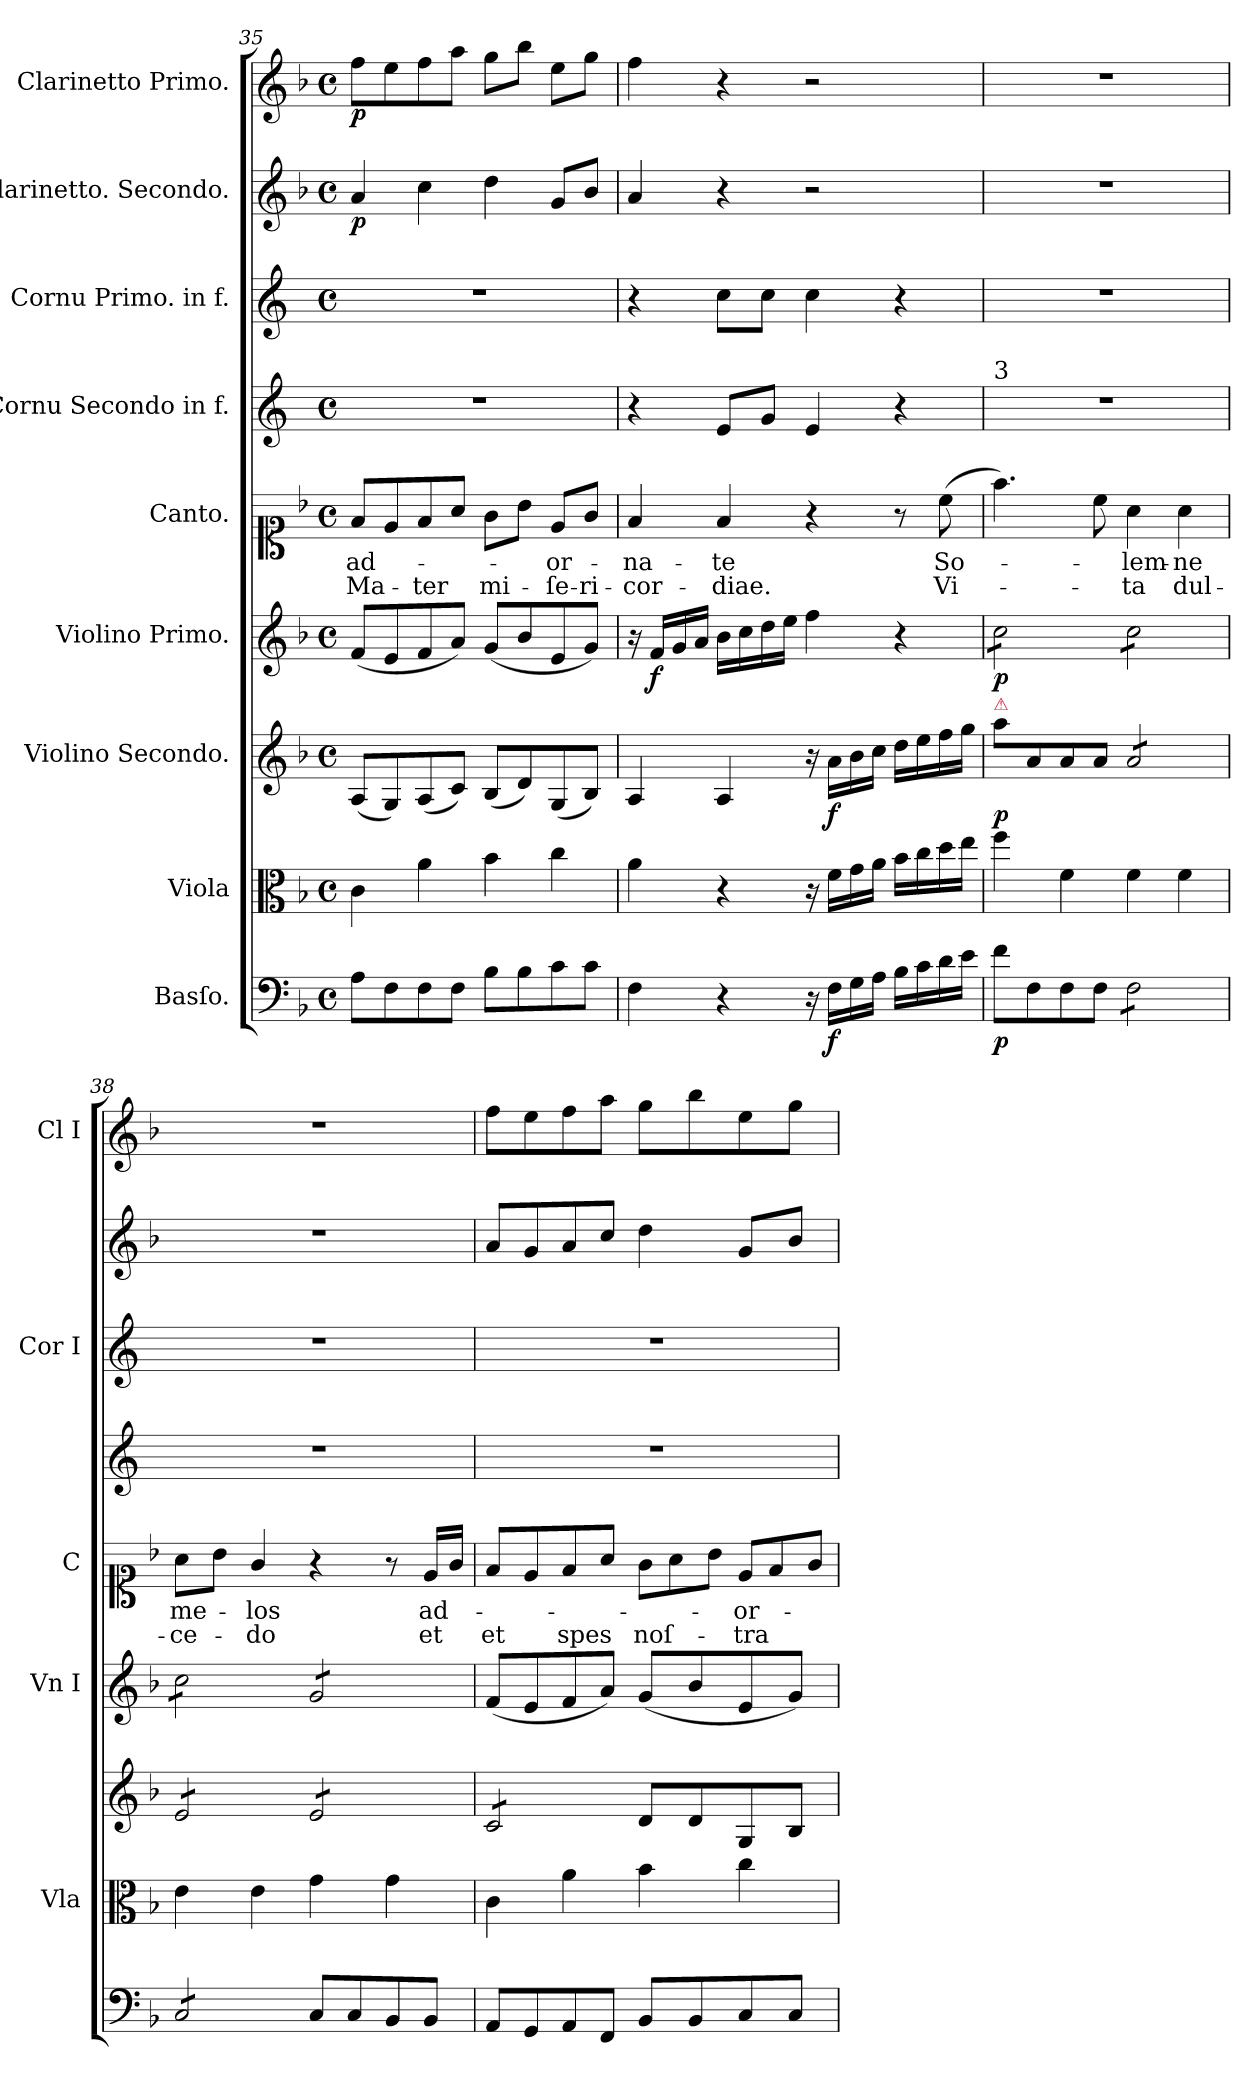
**kern	**dynam	**kern	**kern	**dynam	**kern	**dynam	**kern	**text	**text	**kern	**kern	**kern	**dynam	**kern	**dynam
*part9	*part9	*part8	*part7	*part7	*part6	*part6	*part5	*part5	*part5	*part4	*part3	*part2	*part2	*part1	*part1
*staff9	*staff9	*staff8	*staff7	*staff7	*staff6	*staff6	*staff5	*staff5	*staff5	*staff4	*staff3	*staff2	*staff2	*staff1	*staff1
*I"Basſo.	*	*I"Viola	*I"Violino Secondo.	*	*I"Violino Primo.	*	*I"Canto.	*	*	*I"Cornu Secondo in f.	*I"Cornu Primo. in f.	*I"Clarinetto. Secondo.	*	*I"Clarinetto Primo.	*
*	*	*I'Vla	*	*	*I'Vn I	*	*I'C	*	*	*	*I'Cor I	*	*	*I'Cl I	*
*clefF4	*	*clefC3	*clefG2	*	*clefG2	*	*clefC1	*	*	*clefG2	*clefG2	*clefG2	*	*clefG2	*
*	*	*	*	*	*	*	*	*	*	*ITrd4c7	*ITrd4c7	*	*	*	*
*k[b-]	*	*k[b-]	*k[b-]	*	*k[b-]	*	*k[b-]	*	*	*k[b-]	*k[b-]	*k[b-]	*	*k[b-]	*
*F:	*	*F:	*F:	*	*F:	*	*F:	*	*	*	*	*F:	*	*F:	*
*M4/4	*	*M4/4	*M4/4	*	*M4/4	*	*M4/4	*	*	*M4/4	*M4/4	*M4/4	*	*M4/4	*
*met(c)	*	*met(c)	*met(c)	*	*met(c)	*	*met(c)	*	*	*met(c)	*met(c)	*met(c)	*	*met(c)	*
=35	=35	=35	=35	=35	=35	=35	=35	=35	=35	=35	=35	=35	=35	=35	=35
8A\L	.	4c\	(8A/L	.	(8f/L	.	8f/L	ad-	Ma-	1r	1r	4a/	p	8ff\L	p
8F\	.	.	8G/)	.	8e/	.	8e/	.	.	.	.	.	.	8ee\	.
8F\	.	4a\	(8A/	.	8f/	.	8f/	.	-ter	.	.	4cc\	.	8ff\	.
8F\J	.	.	8c/J)	.	8a/J)	.	8a/J	.	.	.	.	.	.	8aa\J	.
8B-\L	.	4b-\	(8B-/L	.	(8g/L	.	8g\L	.	mi-	.	.	4dd\	.	8gg\L	.
8B-\	.	.	8d/)	.	8b-/	.	8b-\J	.	.	.	.	.	.	8bb-\J	.
8c\	.	4cc\	(8G/	.	8e/	.	8e/L	-or-	-ſe-	.	.	8g/L	.	8ee\L	.
8c\J	.	.	8B-/J)	.	8g/J)	.	8g/J	.	-ri-	.	.	8b-/J	.	8gg\J	.
=36	=36	=36	=36	=36	=36	=36	=36	=36	=36	=36	=36	=36	=36	=36	=36
4F\	.	4a\	4A/	.	16r	.	4f/	-na-	-cor-	4r	4r	4a/	.	4ff\	.
!	!	!	!	!	!	!LO:DY:b	!	!	!	!	!	!	!	!	!
.	.	.	.	.	16f/LL	f	.	.	.	.	.	.	.	.	.
.	.	.	.	.	16g/	.	.	.	.	.	.	.	.	.	.
.	.	.	.	.	16a/JJ	.	.	.	.	.	.	.	.	.	.
4r	.	4r	4A/	.	16b-\LL	.	4f/	-te	-diae.	8A/L	8f\L	4r	.	4r	.
.	.	.	.	.	16cc\	.	.	.	.	.	.	.	.	.	.
.	.	.	.	.	16dd\	.	.	.	.	8c/J	8f\J	.	.	.	.
.	.	.	.	.	16ee\JJ	.	.	.	.	.	.	.	.	.	.
16r	.	16r	16r	.	4ff\	.	4r	.	.	4A/	4f\	2r	.	2r	.
16F\LL	f	16f\LL	16a\LL	f	.	.	.	.	.	.	.	.	.	.	.
16G\	.	16g\	16b-\	.	.	.	.	.	.	.	.	.	.	.	.
16A\JJ	.	16a\JJ	16cc\JJ	.	.	.	.	.	.	.	.	.	.	.	.
16B-\LL	.	16b-\LL	16dd\LL	.	4r	.	8r	.	.	4r	4r	.	.	.	.
16c\	.	16cc\	16ee\	.	.	.	.	.	.	.	.	.	.	.	.
16d\	.	16dd\	16ff\	.	.	.	(8cc\	So-	Vi-	.	.	.	.	.	.
16e\JJ	.	16ee\JJ	16gg\JJ	.	.	.	.	.	.	.	.	.	.	.	.
=37	=37	=37	=37	=37	=37	=37	=37	=37	=37	=37	=37	=37	=37	=37	=37
!	!	!	!	!	!	!	!	!	!	!LO:TX:a:t=3	!	!	!	!	!
!	!	!	!LO:TX:a:color=crimson:t=⚠	!	!	!	!	!	!	!	!	!	!	!	!
!	!	!	!	!	!	!LO:DY:b	!	!	!	!	!	!	!	!	!
*	*	*	*	*	*tremolo	*	*	*	*	*	*	*	*	*	*
8f\L	p	4ff\	8aa\L	p	8cc\L	p	4.ff\)	.	.	1r	1r	1r	.	1r	.
8F\	.	.	8a/	.	8cc\	.	.	.	.	.	.	.	.	.	.
8F\	.	4f\	8a/	.	8cc\	.	.	.	.	.	.	.	.	.	.
8F\J	.	.	8a/J	.	8cc\J	.	8cc\	.	.	.	.	.	.	.	.
*tremolo	*	*	*	*	*	*	*	*	*	*	*	*	*	*	*
*	*	*	*tremolo	*	*	*	*	*	*	*	*	*	*	*	*
8F\L	.	4f\	8a/L	.	8cc\L	.	4a\	-lem-	-ta	.	.	.	.	.	.
8F\	.	.	8a/	.	8cc\	.	.	.	.	.	.	.	.	.	.
8F\	.	4f\	8a/	.	8cc\	.	4a\	-ne	dul-	.	.	.	.	.	.
8F\J	.	.	8a/J	.	8cc\J	.	.	.	.	.	.	.	.	.	.
=38	=38	=38	=38	=38	=38	=38	=38	=38	=38	=38	=38	=38	=38	=38	=38
8C/L	.	4e\	8e/L	.	8cc\L	.	8a\L	me-	-ce-	1r	1r	1r	.	1r	.
8C/	.	.	8e/	.	8cc\	.	8b-\J	.	.	.	.	.	.	.	.
8C/	.	4e\	8e/	.	8cc\	.	4g/	-los	-do	.	.	.	.	.	.
8C/J	.	.	8e/J	.	8cc\J	.	.	.	.	.	.	.	.	.	.
*Xtremolo	*	*	*	*	*	*	*	*	*	*	*	*	*	*	*
8C/L	.	4g\	8e/L	.	8g/L	.	4r	.	.	.	.	.	.	.	.
8C/	.	.	8e/	.	8g/	.	.	.	.	.	.	.	.	.	.
8BB-/	.	4g\	8e/	.	8g/	.	8r	.	.	.	.	.	.	.	.
8BB-/J	.	.	8e/J	.	8g/J	.	16e/LL	ad-	et	.	.	.	.	.	.
*	*	*	*	*	*Xtremolo	*	*	*	*	*	*	*	*	*	*
.	.	.	.	.	.	.	16g/JJ	.	.	.	.	.	.	.	.
=39	=39	=39	=39	=39	=39	=39	=39	=39	=39	=39	=39	=39	=39	=39	=39
8AA/L	.	4c\	8c/L	.	(8f/L	.	8f/L	.	et	1r	1r	8a/L	.	8ff\L	.
8GG/	.	.	8c/	.	8e/	.	8e/	.	.	.	.	8g/	.	8ee\	.
8AA/	.	4a\	8c/	.	8f/	.	8f/	.	spes	.	.	8a/	.	8ff\	.
8FF/J	.	.	8c/J	.	8a/J)	.	8a/J	.	.	.	.	8cc/J	.	8aa\J	.
*	*	*	*Xtremolo	*	*	*	*	*	*	*	*	*	*	*	*
*	*	*	*	*	*	*	*Xtuplet	*	*	*	*	*	*	*	*
8BB-/L	.	4b-\	8d/L	.	(8g/L	.	12g\L	.	noſ-	.	.	4dd\	.	8gg\L	.
.	.	.	.	.	.	.	12a\	.	.	.	.	.	.	.	.
8BB-/	.	.	8d/	.	8b-/	.	.	.	.	.	.	.	.	8bb-\	.
.	.	.	.	.	.	.	12b-\J	.	.	.	.	.	.	.	.
8C/	.	4cc\	8G/	.	8e/	.	12e/L	-or-	-tra	.	.	8g/L	.	8ee\	.
.	.	.	.	.	.	.	12f/	.	.	.	.	.	.	.	.
8C/J	.	.	8B-/J	.	8g/J)	.	.	.	.	.	.	8b-/J	.	8gg\J	.
.	.	.	.	.	.	.	12g/J	.	.	.	.	.	.	.	.
=	=	=	=	=	=	=	=	=	=	=	=	=	=	=	=
*-	*-	*-	*-	*-	*-	*-	*-	*-	*-	*-	*-	*-	*-	*-	*-
